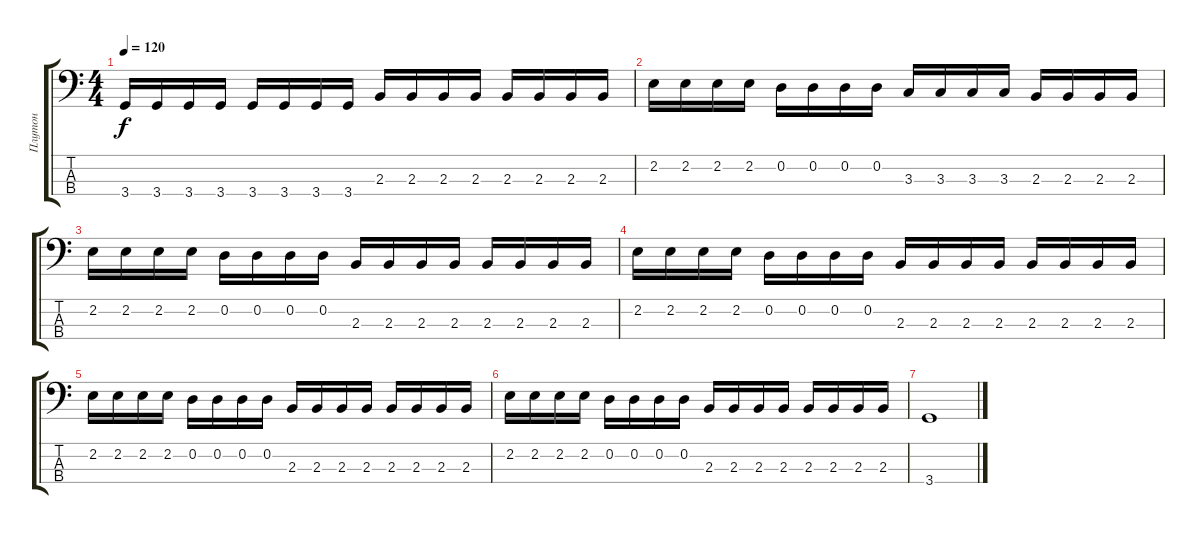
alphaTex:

\track ("Плутон" "Плутон") {instrument electricbassfinger}
\staff {score tabs}
\tuning (G2 D2 A1 E1) {hide}
\ts (4 4)
\tempo 120
\clef f4
\ks c
3.4.16{dy f} 3.4.16 3.4.16 3.4.16 3.4.16 3.4.16 3.4.16 3.4.16 2.3.16 2.3.16 2.3.16 2.3.16 2.3.16 2.3.16 2.3.16 2.3.16 |
2.2.16 2.2.16 2.2.16 2.2.16 0.2.16 0.2.16 0.2.16 0.2.16 3.3.16 3.3.16 3.3.16 3.3.16 2.3.16 2.3.16 2.3.16 2.3.16 |
2.2.16 2.2.16 2.2.16 2.2.16 0.2.16 0.2.16 0.2.16 0.2.16 2.3.16 2.3.16 2.3.16 2.3.16 2.3.16 2.3.16 2.3.16 2.3.16 |
2.2.16 2.2.16 2.2.16 2.2.16 0.2.16 0.2.16 0.2.16 0.2.16 2.3.16 2.3.16 2.3.16 2.3.16 2.3.16 2.3.16 2.3.16 2.3.16 |
2.2.16 2.2.16 2.2.16 2.2.16 0.2.16 0.2.16 0.2.16 0.2.16 2.3.16 2.3.16 2.3.16 2.3.16 2.3.16 2.3.16 2.3.16 2.3.16 |
2.2.16 2.2.16 2.2.16 2.2.16 0.2.16 0.2.16 0.2.16 0.2.16 2.3.16 2.3.16 2.3.16 2.3.16 2.3.16 2.3.16 2.3.16 2.3.16 |
3.4.1
